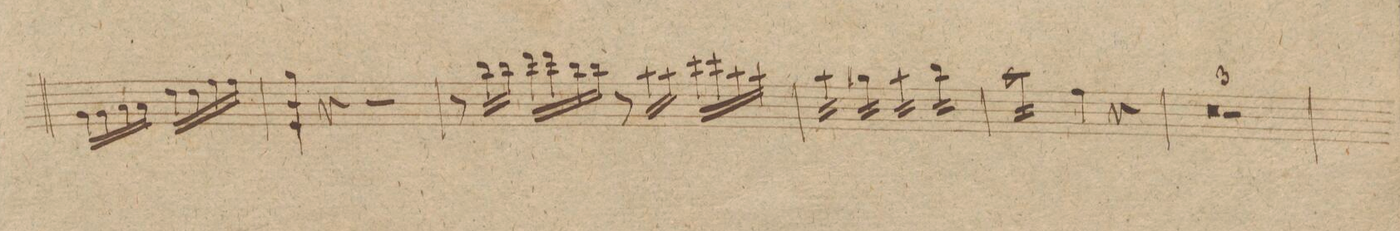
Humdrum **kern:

**kern	**dynam
*I"Violino. 1mo	*
*clefG2	*
*k[f#c#g#]	*
*met(c|)	*
*M2/2	*
16g#\LL	.
16g#\	.
16a\	.
16a\JJ	.
16dd\LL	.
16dd\	.
16ff#\	.
16ff#\JJ	.
=44	=44
4e\ 4b 4gg#	.
4r	.
2r	.
=45	=45
8r	.
16bb\LL	.
16bb\JJ	.
16ddd\LL	.
16ddd\	.
16bb\	.
16bb\JJ	.
8r	.
16aa\LL	.
16aa\JJ	.
16ccc#\LL	.
16ccc#\	.
16aa\	.
16aa\JJ	.
=46	=46
*tremolo	*
16aa\LL	.
16aa\	.
16aa\	.
16aa\JJ	.
16gg#X\LL	.
16gg#\	.
16gg#\	.
16gg#\JJ	.
16aa\LL	.
16aa\	.
16aa\	.
16aa\JJ	.
16bb\LL	.
16bb\	.
16bb\	.
16bb\JJ	.
=47	=47
16aa\LL	.
16aa\	.
16aa\	.
16aa\	.
16aa\	.
16aa\	.
16aa\	.
16aa\JJ	.
4ff#\	.
4r	.
*Xtremolo	*
=48	=48
0r	.
=49	=49
=50	=50
1r	.
=51	=51
*-	*-
